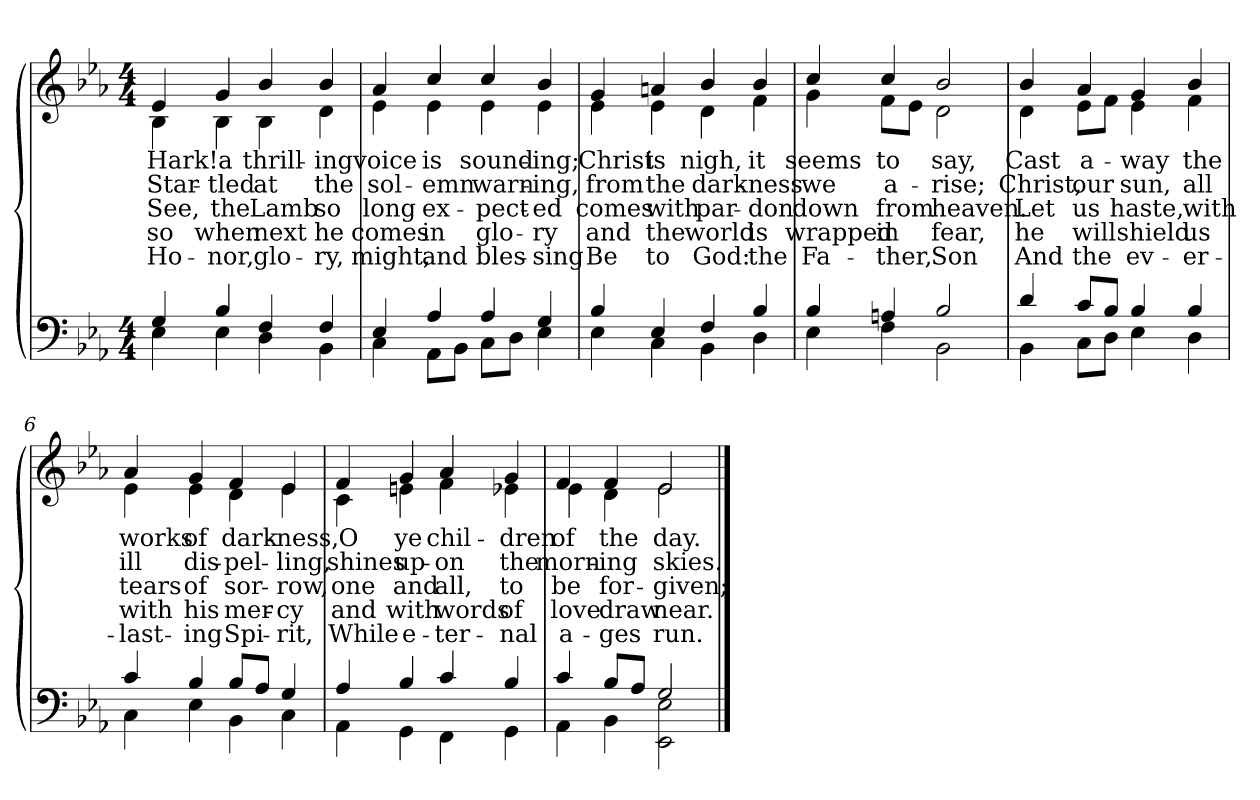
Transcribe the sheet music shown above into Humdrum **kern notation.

**kern	**kern	**text	**text	**text	**text	**text
*part2	*part1	*part1	*part1	*part1	*part1	*part1
*staff2	*staff1	*staff1	*staff1	*staff1	*staff1	*staff1
*clefF4	*clefG2	*	*	*	*	*
*k[b-e-a-]	*k[b-e-a-]	*	*	*	*	*
*M4/4	*M4/4	*	*	*	*	*
=1	=1	=1	=1	=1	=1	=1
*^	*	*	*	*	*	*
!	!	!LO:TX:b:i:t=Verse	!	!	!	!	!
!	!	!	!LO:LY:b	!LO:LY:b	!LO:LY:b	!LO:LY:b	!LO:LY:b
*	*	*^	*	*	*	*	*
4G/	4E-\	4e-/	4B-\	Hark!	Star-	See,	so	Ho-
!	!	!	!	!LO:LY:b	!LO:LY:b	!LO:LY:b	!LO:LY:b	!LO:LY:b
4B-/	4E-\	4g/	4B-\	a	-tled	the	when	-nor,
!	!	!	!	!LO:LY:b	!LO:LY:b	!LO:LY:b	!LO:LY:b	!LO:LY:b
4F/	4D\	4b-/	4B-\	thrill-	at	Lamb	next	glo-
!	!	!	!	!LO:LY:b	!LO:LY:b	!LO:LY:b	!LO:LY:b	!LO:LY:b
4F/	4BB-\	4b-/	4d\	-ing	the	so	he	-ry,
=2	=2	=2	=2	=2	=2	=2	=2	=2
!	!	!	!	!LO:LY:b	!LO:LY:b	!LO:LY:b	!LO:LY:b	!LO:LY:b
4E-/	4C\	4a-/	4e-\	voice	sol-	long	comes	might,
!	!	!	!	!LO:LY:b	!LO:LY:b	!LO:LY:b	!LO:LY:b	!LO:LY:b
4A-/	8AA-\L	4cc/	4e-\	is	-emn	ex-	in	and
.	8BB-\J	.	.	.	.	.	.	.
!	!	!	!	!LO:LY:b	!LO:LY:b	!LO:LY:b	!LO:LY:b	!LO:LY:b
4A-/	8C\L	4cc/	4e-\	sound-	warn-	-pect-	glo-	bles-
.	8D\J	.	.	.	.	.	.	.
!	!	!	!	!LO:LY:b	!LO:LY:b	!LO:LY:b	!LO:LY:b	!LO:LY:b
4G/	4E-\	4b-/	4e-\	-ing;	-ing,	-ed	-ry	-sing
!!LO:LB:g=z	!!
=3	=3	=3	=3	=3	=3	=3	=3	=3
!	!	!	!	!LO:LY:b	!LO:LY:b	!LO:LY:b	!LO:LY:b	!LO:LY:b
4B-/	4E-\	4g/	4e-\	Christ	from	comes	and	Be
!	!	!	!	!LO:LY:b	!LO:LY:b	!LO:LY:b	!LO:LY:b	!LO:LY:b
4E-/	4C\	4an/	4e-\	is	the	with	the	to
!	!	!	!	!LO:LY:b	!LO:LY:b	!LO:LY:b	!LO:LY:b	!LO:LY:b
4F/	4BB-\	4b-/	4d\	nigh,	dark-	par-	world	God:
!	!	!	!	!LO:LY:b	!LO:LY:b	!LO:LY:b	!LO:LY:b	!LO:LY:b
4B-/	4D\	4b-/	4f\	it	-ness	-don	is	the
=4	=4	=4	=4	=4	=4	=4	=4	=4
!	!	!	!	!LO:LY:b	!LO:LY:b	!LO:LY:b	!LO:LY:b	!LO:LY:b
4B-/	4E-\	4cc/	4g\	seems	we	down	wrapped	Fa-
!	!	!	!	!LO:LY:b	!LO:LY:b	!LO:LY:b	!LO:LY:b	!LO:LY:b
4An/	4F\	4cc/	8f\L	to	a-	from	in	-ther,
.	.	.	8e-\J	.	.	.	.	.
!	!	!	!	!LO:LY:b	!LO:LY:b	!LO:LY:b	!LO:LY:b	!LO:LY:b
2B-/	2BB-\	2b-/	2d\	say,	-rise;	heaven.	fear,	Son
!!LO:LB:g=z	!!
=5	=5	=5	=5	=5	=5	=5	=5	=5
!	!	!	!	!LO:LY:b	!LO:LY:b	!LO:LY:b	!LO:LY:b	!LO:LY:b
4d/	4BB-\	4b-/	4d\	Cast	Christ,	Let	he	And
!	!	!	!	!LO:LY:b	!LO:LY:b	!LO:LY:b	!LO:LY:b	!LO:LY:b
8c/L	8C\L	4a-/	8e-\L	a-	our	us	will	the
8B-/J	8D\J	.	8f\J	.	.	.	.	.
!	!	!	!	!LO:LY:b	!LO:LY:b	!LO:LY:b	!LO:LY:b	!LO:LY:b
4B-/	4E-\	4g/	4e-\	-way	sun,	haste,	shield	ev-
!	!	!	!	!LO:LY:b	!LO:LY:b	!LO:LY:b	!LO:LY:b	!LO:LY:b
4B-/	4D\	4b-/	4f\	the	all	with	us	-er-
=6	=6	=6	=6	=6	=6	=6	=6	=6
!	!	!	!	!LO:LY:b	!LO:LY:b	!LO:LY:b	!LO:LY:b	!LO:LY:b
4c/	4C\	4a-/	4e-\	works	ill	tears	with	-last-
!	!	!	!	!LO:LY:b	!LO:LY:b	!LO:LY:b	!LO:LY:b	!LO:LY:b
4B-/	4E-\	4g/	4e-\	of	dis-	of	his	-ing
!	!	!	!	!LO:LY:b	!LO:LY:b	!LO:LY:b	!LO:LY:b	!LO:LY:b
8B-/L	4BB-\	4f/	4d\	dark-	-pel-	sor-	mer-	Spi-
8A-/J	.	.	.	.	.	.	.	.
!	!	!	!	!LO:LY:b	!LO:LY:b	!LO:LY:b	!LO:LY:b	!LO:LY:b
4G/	4C\	4e-/	4e-\	-ness,	-ling,	-row,	-cy	-rit,
!!LO:LB:g=z	!!
=7	=7	=7	=7	=7	=7	=7	=7	=7
!	!	!	!	!LO:LY:b	!LO:LY:b	!LO:LY:b	!LO:LY:b	!LO:LY:b
4A-/	4AA-\	4f/	4c\	O	shines	one	and	While
!	!	!	!	!LO:LY:b	!LO:LY:b	!LO:LY:b	!LO:LY:b	!LO:LY:b
4B-/	4GG\	4g/	4en\	ye	up-	and	with	e-
!	!	!	!	!LO:LY:b	!LO:LY:b	!LO:LY:b	!LO:LY:b	!LO:LY:b
4c/	4FF\	4a-/	4f\	chil-	-on	all,	words	-ter-
!	!	!	!	!LO:LY:b	!LO:LY:b	!LO:LY:b	!LO:LY:b	!LO:LY:b
4B-/	4GG\	4g/	4e-X\	-dren	the	to	of	-nal
=8	=8	=8	=8	=8	=8	=8	=8	=8
!	!	!	!	!LO:LY:b	!LO:LY:b	!LO:LY:b	!LO:LY:b	!LO:LY:b
4c/	4AA-\	4f/	4e-\	of	morn-	be	love	a-
!	!	!	!	!LO:LY:b	!LO:LY:b	!LO:LY:b	!LO:LY:b	!LO:LY:b
8B-/L	4BB-\	4f/	4d\	the	-ing	for-	draw	-ges
8A-/J	.	.	.	.	.	.	.	.
!	!	!	!	!LO:LY:b	!LO:LY:b	!LO:LY:b	!LO:LY:b	!LO:LY:b
2G/	2EE-!\ 2E-\	2e-/	2e-\	day.	skies.	-given;	near.	run.
*v	*v	*	*	*	*	*	*	*
*	*v	*v	*	*	*	*	*
==	==	==	==	==	==	==
*-	*-	*-	*-	*-	*-	*-
